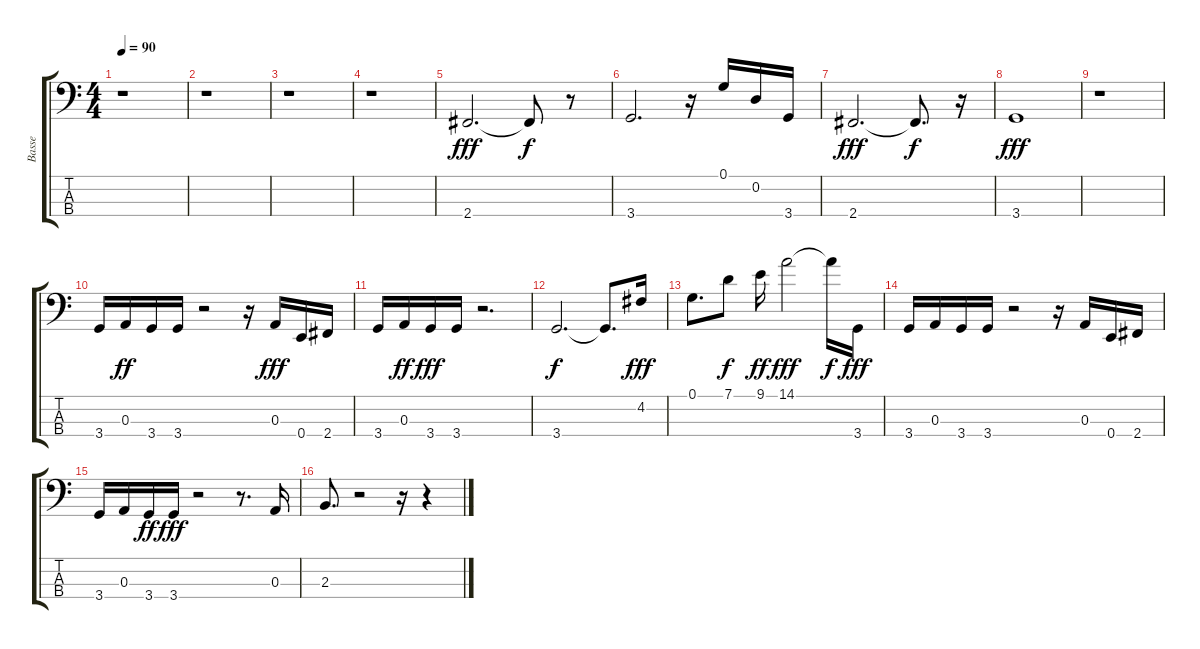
\track ("Basse" "Basse") {instrument acousticguitarsteel}
\staff {score tabs}
\tuning (G2 D2 A1 E1) {hide}
\ts (4 4)
\tempo 90
\clef f4
\ks c
r.1{dy fff} |
r.1 |
r.1 |
r.1 |
2.4.2{d} 2.4{t}.8{dy f} r.8 |
3.4.2{d} r.16 0.1.16 0.2.16 3.4.16 |
2.4.2{d dy fff} 2.4{t}.8{d dy f} r.16 |
3.4.1{dy fff} |
r.1 |
3.4.16 0.3.16{dy ff} 3.4.16 3.4.16 r.2 r.16 0.3.16{dy fff} 0.4.16 2.4.16 |
3.4.16 0.3.16{dy ff} 3.4.16{dy fff} 3.4.16 r.2{d} |
3.4.2{d dy f} 3.4{t}.8{d} 4.2.16{dy fff} |
0.1.8{d} 7.1.8{dy f} 9.1.16{dy ff} 14.1.2{dy fff} 14.1{t}.16{dy f} 3.4.16{dy fff} |
3.4.16 0.3.16 3.4.16 3.4.16 r.2 r.16 0.3.16 0.4.16 2.4.16 |
3.4.16 0.3.16 3.4.16{dy ff} 3.4.16{dy fff} r.2 r.8{d} 0.3.16 |
2.3.8{d} r.2 r.16 r.4
